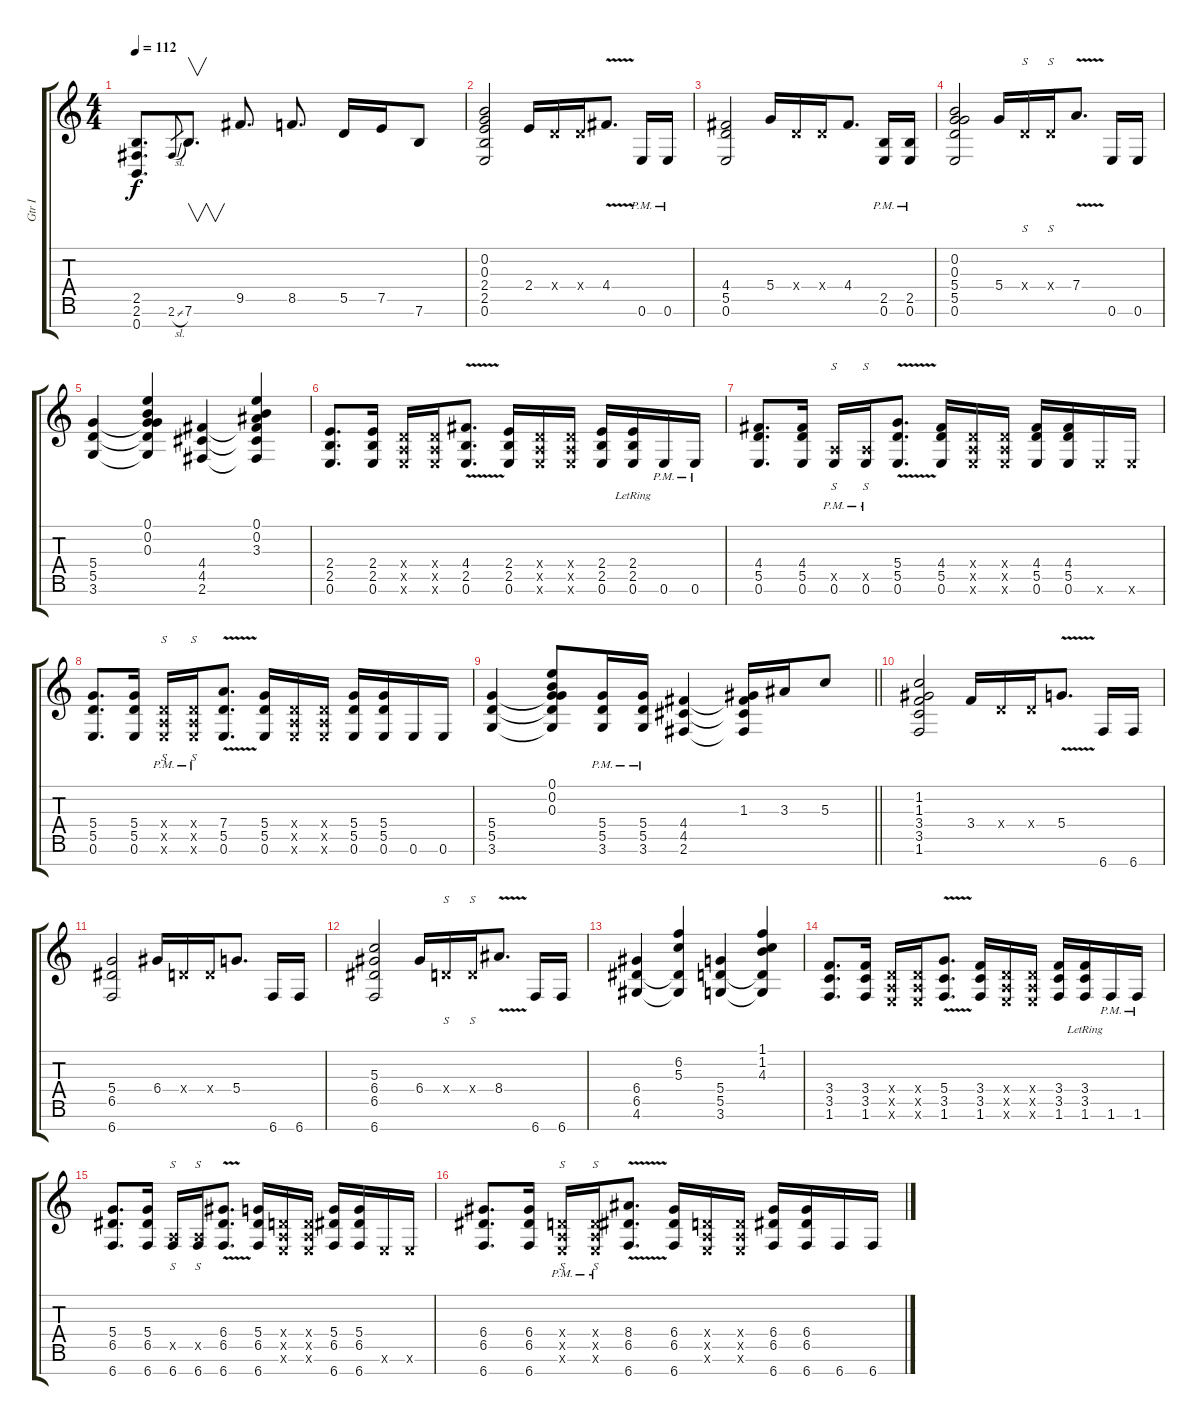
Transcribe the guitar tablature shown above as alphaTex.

\track ("Gtr I" "Gtr I") {instrument overdrivenguitar}
\staff {score tabs}
\tuning (E4 B3 G3 D3 A2 E2 B1) {hide}
\ts (4 4)
\tempo 112
\clef g2
\ks c
(2.5 2.6 0.7).8{d dy f volume 12} 2.6{sl}.8{gr} 7.6.8{v d} 9.5.8{d} 8.5.8{d} 5.5.16 7.5.16 7.6.8 |
(0.2 0.3 2.4 2.5 0.6).2 2.4.16 0.4{x}.16 0.4{x}.16 4.4{v}.8{d} 0.6{pm}.16 0.6{pm}.16 |
(4.4 5.5 0.6).2 5.4.16 0.4{x}.16 0.4{x}.16 4.4.8{d} (2.5{pm} 0.6).16 (2.5{pm} 0.6).16 |
(0.2 0.3 5.4 5.5 0.6).2 5.4.16 0.4{x}.16{s} 0.4{x}.16{s} 7.4{v}.8{d} 0.6.16 0.6.16 |
(5.4 5.5 3.6).4 (0.1 0.2 0.3 5.4{t} 5.5{t} 3.6{t}).4 (4.4 4.5 2.6).4 (0.1 0.2 3.3 4.4{t} 4.5{t} 2.6{t}).4 |
(2.4 2.5 0.6).8{d} (2.4 2.5 0.6).16 (0.4{x} 0.5{x} 0.6{x}).16 (0.4{x} 0.5{x} 0.6{x}).16 (4.4{v} 2.5 0.6).8{d} (2.4 2.5 0.6).16 (0.4{x} 0.5{x} 0.6{x}).16 (0.4{x} 0.5{x} 0.6{x}).16 (2.4 2.5 0.6).16 (2.4 2.5 0.6{lr}).16 0.6{pm}.16 0.6{pm}.16 |
(4.4 5.5 0.6).8{d} (4.4 5.5 0.6).16 (0.5{x} 0.6{pm}).16{s} (0.5{x} 0.6{pm}).16{s} (5.4{v} 5.5 0.6).8{d} (4.4 5.5 0.6).16 (0.4{x} 0.5{x} 0.6{x}).16 (0.4{x} 0.5{x} 0.6{x}).16 (4.4 5.5 0.6).16 (4.4 5.5 0.6).16 0.6{x}.16 0.6{x}.16 |
(5.4 5.5 0.6).8{d} (5.4 5.5 0.6).16 (0.4{x} 0.5{x} 0.6{pm x}).16{s} (0.4{x} 0.5{x} 0.6{pm x}).16{s} (7.4{v} 5.5 0.6).8{d} (5.4 5.5 0.6).16 (0.4{x} 0.5{x} 0.6{x}).16 (0.4{x} 0.5{x} 0.6{x}).16 (5.4 5.5 0.6).16 (5.4 5.5 0.6).16 0.6.16 0.6.16 |
\barLineRight lightlight
(5.4 5.5 3.6).4 (0.1 0.2 0.3 5.4{t} 5.5{t} 3.6{t}).8 (5.4{pm} 5.5{pm} 3.6{pm}).16 (5.4{pm} 5.5{pm} 3.6{pm}).16 (4.4 4.5 2.6).4 (1.3 4.4{t} 4.5{t} 2.6{t}).16 3.3.16 5.3.8 |
(1.2 1.3 3.4 3.5 1.6).2 3.4.16 0.4{x}.16 0.4{x}.16 5.4{v}.8{d} 6.7.16 6.7.16 |
(5.4 6.5 6.7).2 6.4.16 0.4{x}.16 0.4{x}.16 5.4.8{d} 6.7.16 6.7.16 |
(5.3 6.4 6.5 6.7).2 6.4.16 0.4{x}.16{s} 0.4{x}.16{s} 8.4{v}.8{d} 6.7.16 6.7.16 |
(6.4 6.5 4.6).4 (6.2 5.3 6.5{t} 4.6{t}).4 (5.4 5.5 3.6).4 (1.1 1.2 4.3 5.5{t} 3.6{t}).4 |
(3.4 3.5 1.6).8{d} (3.4 3.5 1.6).16 (0.4{x} 0.5{x} 0.6{x}).16 (0.4{x} 0.5{x} 0.6{x}).16 (5.4{v} 3.5 1.6).8{d} (3.4 3.5 1.6).16 (0.4{x} 0.5{x} 0.6{x}).16 (0.4{x} 0.5{x} 0.6{x}).16 (3.4 3.5 1.6).16 (3.4 3.5 1.6{lr}).16 1.6{pm}.16 1.6{pm}.16 |
(5.4 6.5 6.7).8{d} (5.4 6.5 6.7).16 (0.5{x} 6.7).16{s} (0.5{x} 6.7).16{s} (6.4{v} 6.5 6.7).8{d} (5.4 6.5 6.7).16 (0.4{x} 0.5{x} 0.6{x}).16 (0.4{x} 0.5{x} 0.6{x}).16 (5.4 6.5 6.7).16 (5.4 6.5 6.7).16 0.6{x}.16 0.6{x}.16 |
(6.4 6.5 6.7).8{d} (6.4 6.5 6.7).16 (0.4{x} 0.5{x} 0.6{pm x}).16{s} (0.4{x} 0.5{x} 0.6{pm x}).16{s} (8.4{v} 6.5 6.7).8{d} (6.4 6.5 6.7).16 (0.4{x} 0.5{x} 0.6{x}).16 (0.4{x} 0.5{x} 0.6{x}).16 (6.4 6.5 6.7).16 (6.4 6.5 6.7).16 6.7.16 6.7.16
